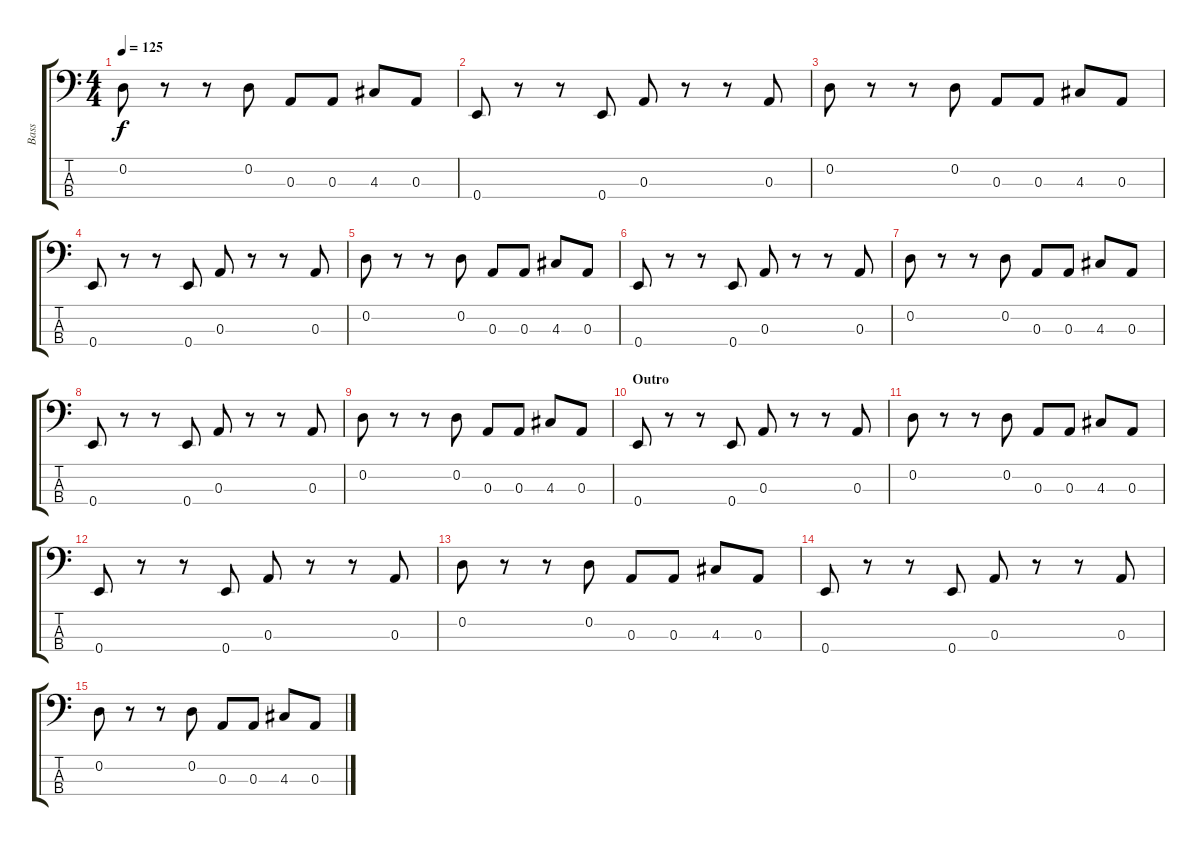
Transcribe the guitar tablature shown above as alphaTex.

\track ("Bass" "Bass") {instrument electricbasspick}
\staff {score tabs}
\tuning (G2 D2 A1 E1) {hide}
\ts (4 4)
\tempo 125
\clef f4
\ks c
0.2.8{dy f} r.8 r.8 0.2.8 0.3.8 0.3.8 4.3.8 0.3.8 |
0.4.8 r.8 r.8 0.4.8 0.3.8 r.8 r.8 0.3.8 |
0.2.8 r.8 r.8 0.2.8 0.3.8 0.3.8 4.3.8 0.3.8 |
0.4.8 r.8 r.8 0.4.8 0.3.8 r.8 r.8 0.3.8 |
0.2.8 r.8 r.8 0.2.8 0.3.8 0.3.8 4.3.8 0.3.8 |
0.4.8 r.8 r.8 0.4.8 0.3.8 r.8 r.8 0.3.8 |
0.2.8 r.8 r.8 0.2.8 0.3.8 0.3.8 4.3.8 0.3.8 |
0.4.8 r.8 r.8 0.4.8 0.3.8 r.8 r.8 0.3.8 |
0.2.8 r.8 r.8 0.2.8 0.3.8 0.3.8 4.3.8 0.3.8 |
\section ("" "Outro")
0.4.8 r.8 r.8 0.4.8 0.3.8 r.8 r.8 0.3.8 |
0.2.8 r.8 r.8 0.2.8 0.3.8 0.3.8 4.3.8 0.3.8 |
0.4.8 r.8 r.8 0.4.8 0.3.8 r.8 r.8 0.3.8 |
0.2.8 r.8 r.8 0.2.8 0.3.8 0.3.8 4.3.8 0.3.8 |
0.4.8 r.8 r.8 0.4.8 0.3.8 r.8 r.8 0.3.8 |
0.2.8 r.8 r.8 0.2.8 0.3.8 0.3.8 4.3.8 0.3.8
